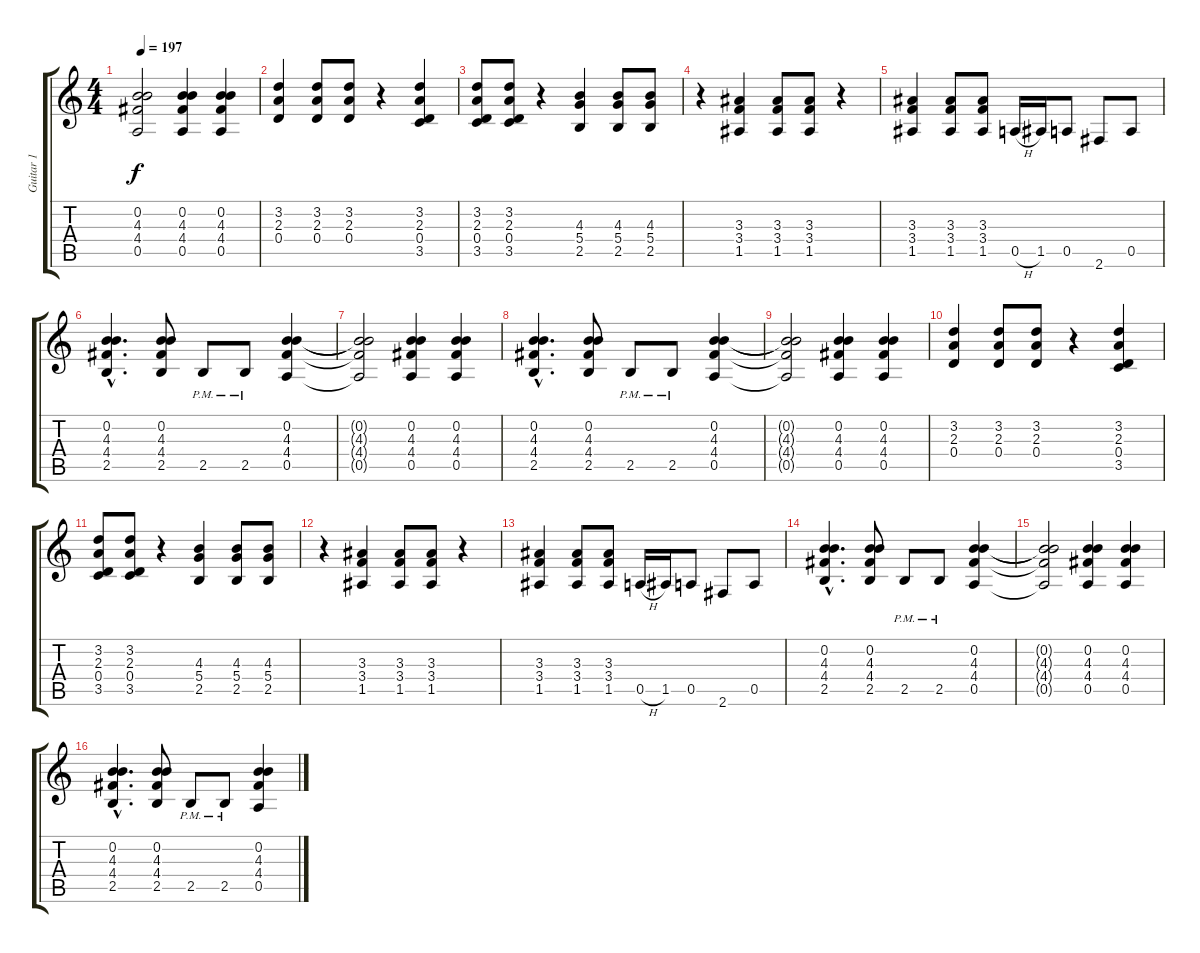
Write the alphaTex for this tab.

\track ("Guitar 1" "Guitar 1") {instrument distortionguitar}
\staff {score tabs}
\tuning (E4 B3 G3 D3 A2 E2) {hide}
\ts (4 4)
\tempo 197
\clef g2
\ks c
(0.2{t} 4.3{t} 4.4{t} 0.5{t}).2{dy f} (0.2 4.3 4.4 0.5).4 (0.2 4.3 4.4 0.5).4 |
(3.2 2.3 0.4).4 (3.2 2.3 0.4).8 (3.2 2.3 0.4).8 r.4 (3.2 2.3 0.4 3.5).4 |
(3.2 2.3 0.4 3.5).8 (3.2 2.3 0.4 3.5).8 r.4 (4.3 5.4 2.5).4 (4.3 5.4 2.5).8 (4.3 5.4 2.5).8 |
r.4 (3.3 3.4 1.5).4 (3.3 3.4 1.5).8 (3.3 3.4 1.5).8 r.4 |
(3.3 3.4 1.5).4 (3.3 3.4 1.5).8 (3.3 3.4 1.5).8 0.5{h}.16 1.5.16 0.5.8 2.6.8 0.5.8 |
(0.2{hac} 4.3{hac} 4.4{hac} 2.5{hac}).4{d} (0.2 4.3 4.4 2.5).8 2.5{pm}.8 2.5{pm}.8 (0.2 4.3 4.4 0.5).4 |
(0.2{t} 4.3{t} 4.4{t} 0.5{t}).2 (0.2 4.3 4.4 0.5).4 (0.2 4.3 4.4 0.5).4 |
(0.2{hac} 4.3{hac} 4.4{hac} 2.5{hac}).4{d} (0.2 4.3 4.4 2.5).8 2.5{pm}.8 2.5{pm}.8 (0.2 4.3 4.4 0.5).4 |
(0.2{t} 4.3{t} 4.4{t} 0.5{t}).2 (0.2 4.3 4.4 0.5).4 (0.2 4.3 4.4 0.5).4 |
(3.2 2.3 0.4).4 (3.2 2.3 0.4).8 (3.2 2.3 0.4).8 r.4 (3.2 2.3 0.4 3.5).4 |
(3.2 2.3 0.4 3.5).8 (3.2 2.3 0.4 3.5).8 r.4 (4.3 5.4 2.5).4 (4.3 5.4 2.5).8 (4.3 5.4 2.5).8 |
r.4 (3.3 3.4 1.5).4 (3.3 3.4 1.5).8 (3.3 3.4 1.5).8 r.4 |
(3.3 3.4 1.5).4 (3.3 3.4 1.5).8 (3.3 3.4 1.5).8 0.5{h}.16 1.5.16 0.5.8 2.6.8 0.5.8 |
(0.2{hac} 4.3{hac} 4.4{hac} 2.5{hac}).4{d} (0.2 4.3 4.4 2.5).8 2.5{pm}.8 2.5{pm}.8 (0.2 4.3 4.4 0.5).4 |
(0.2{t} 4.3{t} 4.4{t} 0.5{t}).2 (0.2 4.3 4.4 0.5).4 (0.2 4.3 4.4 0.5).4 |
(0.2{hac} 4.3{hac} 4.4{hac} 2.5{hac}).4{d} (0.2 4.3 4.4 2.5).8 2.5{pm}.8 2.5{pm}.8 (0.2 4.3 4.4 0.5).4
